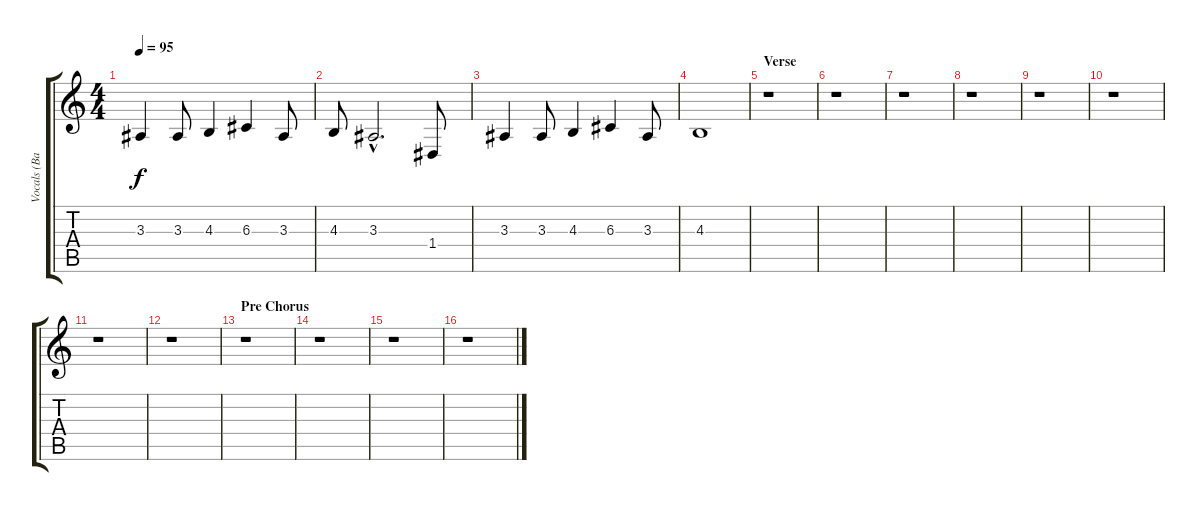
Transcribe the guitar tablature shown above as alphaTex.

\track ("Vocals (Back)" "Vocals (Ba") {instrument trumpet}
\staff {score tabs}
\tuning (E4 B3 G3 D3 A2 E2) {hide}
\ts (4 4)
\tempo 95
\clef g2
\ks c
3.3.4{dy f} 3.3.8 4.3.4 6.3.4 3.3.8 |
4.3.8 3.3{hac}.2{d} 1.4.8 |
3.3.4 3.3.8 4.3.4 6.3.4 3.3.8 |
4.3.1 |
\section ("" "Verse")
r.1 |
r.1 |
r.1 |
r.1 |
r.1 |
r.1 |
r.1 |
r.1 |
\section ("" "Pre Chorus")
r.1 |
r.1 |
r.1 |
r.1
